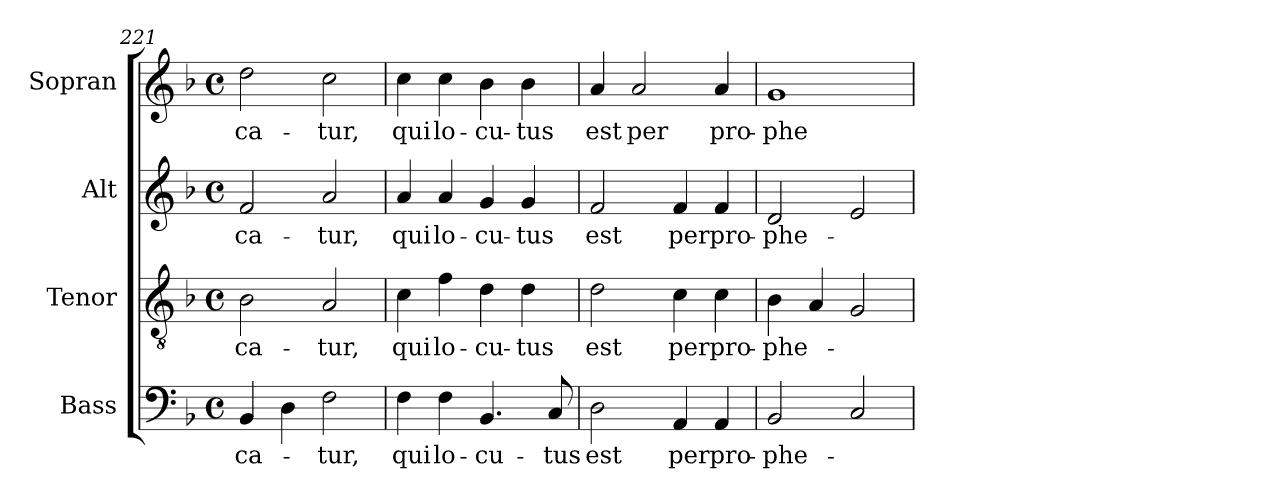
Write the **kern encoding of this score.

**kern	**text	**kern	**text	**kern	**text	**kern	**text
*part4	*part4	*part3	*part3	*part2	*part2	*part1	*part1
*staff4	*staff4	*staff3	*staff3	*staff2	*staff2	*staff1	*staff1
*I"Bass	*	*I"Tenor	*	*I"Alt	*	*I"Sopran	*
*I'B.	*	*I'T.	*	*I'A.	*	*I'S.	*
!!LO:LB:g=z
*clefF4	*	*clefGv2	*	*clefG2	*	*clefG2	*
*k[b-]	*	*k[b-]	*	*k[b-]	*	*k[b-]	*
*F:	*	*F:	*	*F:	*	*F:	*
*M4/4	*	*M4/4	*	*M4/4	*	*M4/4	*
*met(c)	*	*met(c)	*	*met(c)	*	*met(c)	*
=221	=221	=221	=221	=221	=221	=221	=221
!	!LO:LY:b	!	!LO:LY:b	!	!LO:LY:b	!	!LO:LY:b
4BB-/	-ca-	2B-\	-ca-	2f/	-ca-	2dd\	-ca-
4D\	.	.	.	.	.	.	.
!	!LO:LY:b	!	!LO:LY:b	!	!LO:LY:b	!	!LO:LY:b
2F\	-tur,	2A/	-tur,	2a/	-tur,	2cc\	-tur,
=222	=222	=222	=222	=222	=222	=222	=222
!	!LO:LY:b	!	!LO:LY:b	!	!LO:LY:b	!	!LO:LY:b
4F\	qui	4c\	qui	4a/	qui	4cc\	qui
!	!LO:LY:b	!	!LO:LY:b	!	!LO:LY:b	!	!LO:LY:b
4F\	lo-	4f\	lo-	4a/	lo-	4cc\	lo-
!	!LO:LY:b	!	!LO:LY:b	!	!LO:LY:b	!	!LO:LY:b
4.BB-/	-cu-	4d\	-cu-	4g/	-cu-	4b-\	-cu-
!	!	!	!LO:LY:b	!	!LO:LY:b	!	!LO:LY:b
.	.	4d\	-tus	4g/	-tus	4b-\	-tus
!	!LO:LY:b	!	!	!	!	!	!
8C/	-tus	.	.	.	.	.	.
=223	=223	=223	=223	=223	=223	=223	=223
!	!LO:LY:b	!	!LO:LY:b	!	!LO:LY:b	!	!LO:LY:b
2D\	est	2d\	est	2f/	est	4a/	est
!	!	!	!	!	!	!	!LO:LY:b
.	.	.	.	.	.	2a/	per
!	!LO:LY:b	!	!LO:LY:b	!	!LO:LY:b	!	!
4AA/	per	4c\	per	4f/	per	.	.
!	!LO:LY:b	!	!LO:LY:b	!	!LO:LY:b	!	!LO:LY:b
4AA/	pro-	4c\	pro-	4f/	pro-	4a/	pro-
=224	=224	=224	=224	=224	=224	=224	=224
!	!LO:LY:b	!	!LO:LY:b	!	!LO:LY:b	!	!LO:LY:b
2BB-/	-phe-	4B-\	-phe-	2d/	-phe-	1g	-phe-
.	.	4A/	.	.	.	.	.
2C/	.	2G/	.	2e/	.	.	.
=	=	=	=	=	=	=	=
*-	*-	*-	*-	*-	*-	*-	*-
